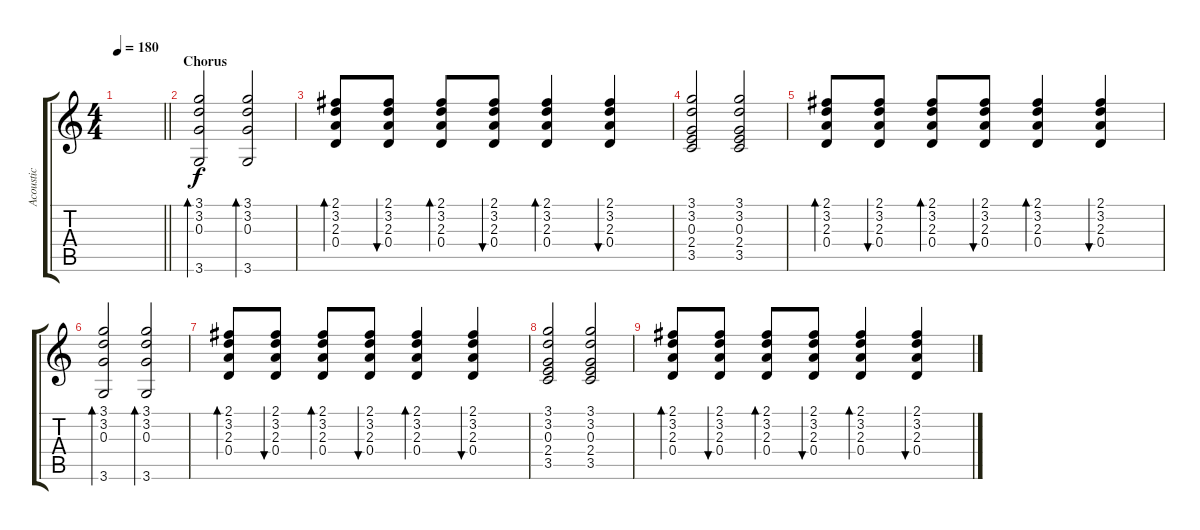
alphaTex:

\track ("Acoustic" "Acoustic") {instrument acousticguitarsteel}
\staff {score tabs}
\tuning (E4 B3 G3 D3 A2 E2) {hide}
\ts (4 4)
\tempo 180
\clef g2
\barLineRight lightlight
\ks c
|
\section ("" "Chorus")
(3.1 3.2 0.3 3.6).2{bd 240} (3.1 3.2 0.3 3.6).2{bd 240} |
(2.1 3.2 2.3 0.4).8{bd 240} (2.1 3.2 2.3 0.4).8{bu 240} (2.1 3.2 2.3 0.4).8{bd 240} (2.1 3.2 2.3 0.4).8{bu 240} (2.1 3.2 2.3 0.4).4{bd 240} (2.1 3.2 2.3 0.4).4{bu 240} |
(3.1 3.2 0.3 2.4 3.5).2 (3.1 3.2 0.3 2.4 3.5).2 |
(2.1 3.2 2.3 0.4).8{bd 240} (2.1 3.2 2.3 0.4).8{bu 240} (2.1 3.2 2.3 0.4).8{bd 240} (2.1 3.2 2.3 0.4).8{bu 240} (2.1 3.2 2.3 0.4).4{bd 240} (2.1 3.2 2.3 0.4).4{bu 240} |
(3.1 3.2 0.3 3.6).2{bd 240} (3.1 3.2 0.3 3.6).2{bd 240} |
(2.1 3.2 2.3 0.4).8{bd 240} (2.1 3.2 2.3 0.4).8{bu 240} (2.1 3.2 2.3 0.4).8{bd 240} (2.1 3.2 2.3 0.4).8{bu 240} (2.1 3.2 2.3 0.4).4{bd 240} (2.1 3.2 2.3 0.4).4{bu 240} |
(3.1 3.2 0.3 2.4 3.5).2 (3.1 3.2 0.3 2.4 3.5).2 |
(2.1 3.2 2.3 0.4).8{bd 240} (2.1 3.2 2.3 0.4).8{bu 240} (2.1 3.2 2.3 0.4).8{bd 240} (2.1 3.2 2.3 0.4).8{bu 240} (2.1 3.2 2.3 0.4).4{bd 240} (2.1 3.2 2.3 0.4).4{bu 240}
